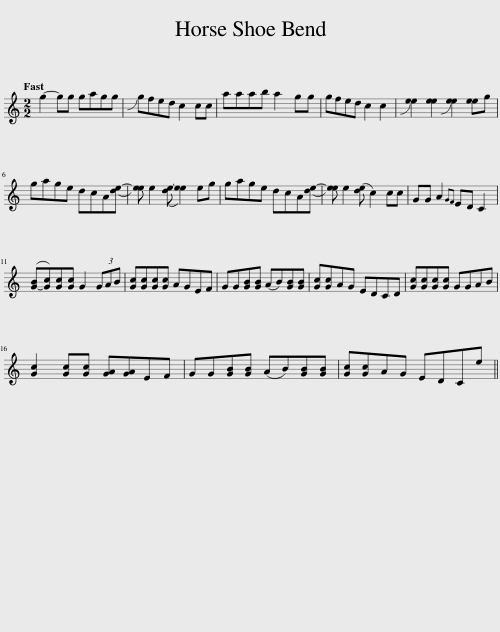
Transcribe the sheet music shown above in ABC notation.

X:1
L:1/8
Q:1/4=120
M:2/2
I:linebreak $
K:C
V:1 treble
V:1
 g2- gg gagg | !slide!gfed c2 cc | aaab a2 gg | gfed c2 c2 | !slide![ee]2 [ee]2 !slide![ee]2 [ee]g |$ %5
 gage dcA([de-] | [ee]) e2 ([de-] [ee]2) eg | gage dcA([de-] | [ee]) e2 ([de] c2) cc | GG A2{GF} ED C2 |$ %10
 ([G-B][Gc])[Gc][Gc] G2 (3GAB | [Gc][Gc][Gc][Gc] AGEF | GG[GB][GB] (AB)[GB][GB] | [Gc][Gc]AG EDCD | [Gc][Gc][Gc][Gc] GGAB |$ %15
 [Gc]2 [Gc][Gc] [GA][GA]EF | GG[GB][GB] (AB)[GB][GB] | [Gc][Gc]AG EDCe || %18
